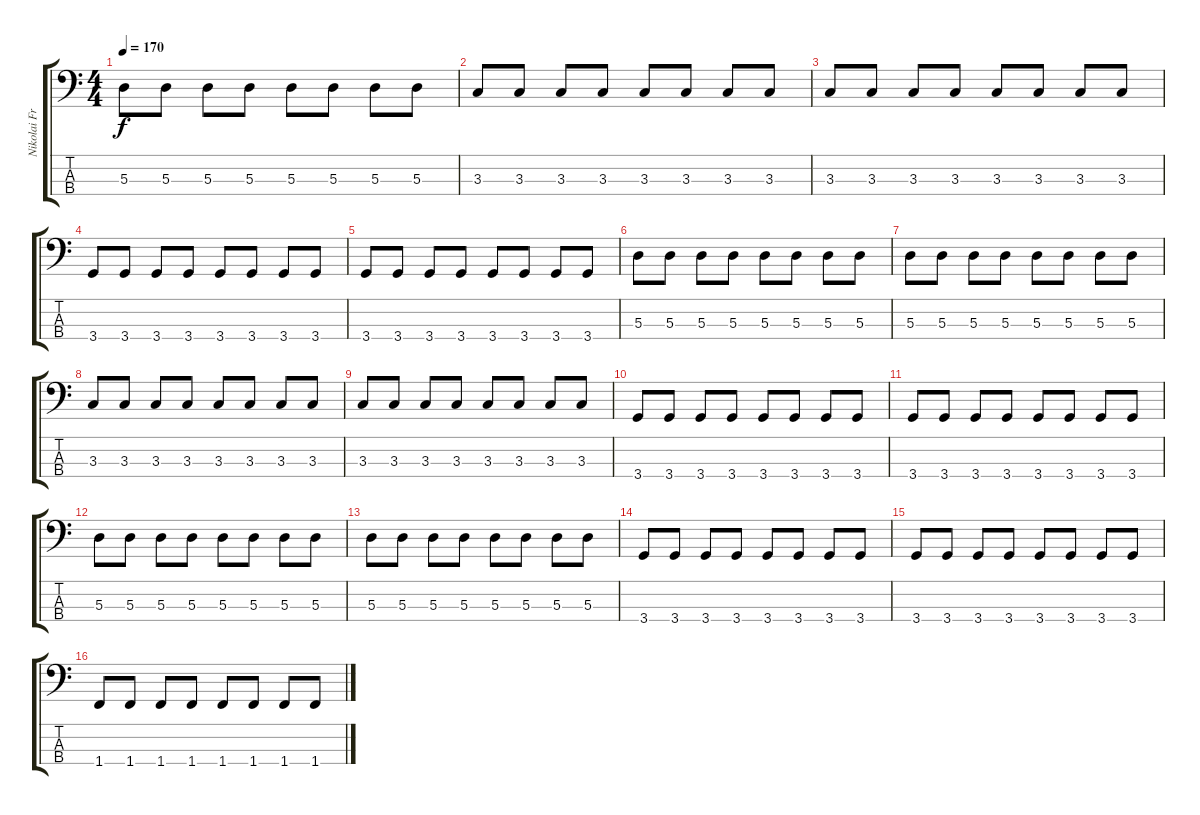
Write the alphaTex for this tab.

\track ("Nikolai Fraiture" "Nikolai Fr") {instrument electricbassfinger}
\staff {score tabs}
\tuning (G2 D2 A1 E1) {hide}
\ts (4 4)
\tempo 170
\clef f4
\ks c
5.3.8{dy f} 5.3.8 5.3.8 5.3.8 5.3.8 5.3.8 5.3.8 5.3.8 |
3.3.8 3.3.8 3.3.8 3.3.8 3.3.8 3.3.8 3.3.8 3.3.8 |
3.3.8 3.3.8 3.3.8 3.3.8 3.3.8 3.3.8 3.3.8 3.3.8 |
3.4.8 3.4.8 3.4.8 3.4.8 3.4.8 3.4.8 3.4.8 3.4.8 |
3.4.8 3.4.8 3.4.8 3.4.8 3.4.8 3.4.8 3.4.8 3.4.8 |
5.3.8 5.3.8 5.3.8 5.3.8 5.3.8 5.3.8 5.3.8 5.3.8 |
5.3.8 5.3.8 5.3.8 5.3.8 5.3.8 5.3.8 5.3.8 5.3.8 |
3.3.8 3.3.8 3.3.8 3.3.8 3.3.8 3.3.8 3.3.8 3.3.8 |
3.3.8 3.3.8 3.3.8 3.3.8 3.3.8 3.3.8 3.3.8 3.3.8 |
3.4.8 3.4.8 3.4.8 3.4.8 3.4.8 3.4.8 3.4.8 3.4.8 |
3.4.8 3.4.8 3.4.8 3.4.8 3.4.8 3.4.8 3.4.8 3.4.8 |
5.3.8 5.3.8 5.3.8 5.3.8 5.3.8 5.3.8 5.3.8 5.3.8 |
5.3.8 5.3.8 5.3.8 5.3.8 5.3.8 5.3.8 5.3.8 5.3.8 |
3.4.8 3.4.8 3.4.8 3.4.8 3.4.8 3.4.8 3.4.8 3.4.8 |
3.4.8 3.4.8 3.4.8 3.4.8 3.4.8 3.4.8 3.4.8 3.4.8 |
1.4.8 1.4.8 1.4.8 1.4.8 1.4.8 1.4.8 1.4.8 1.4.8
